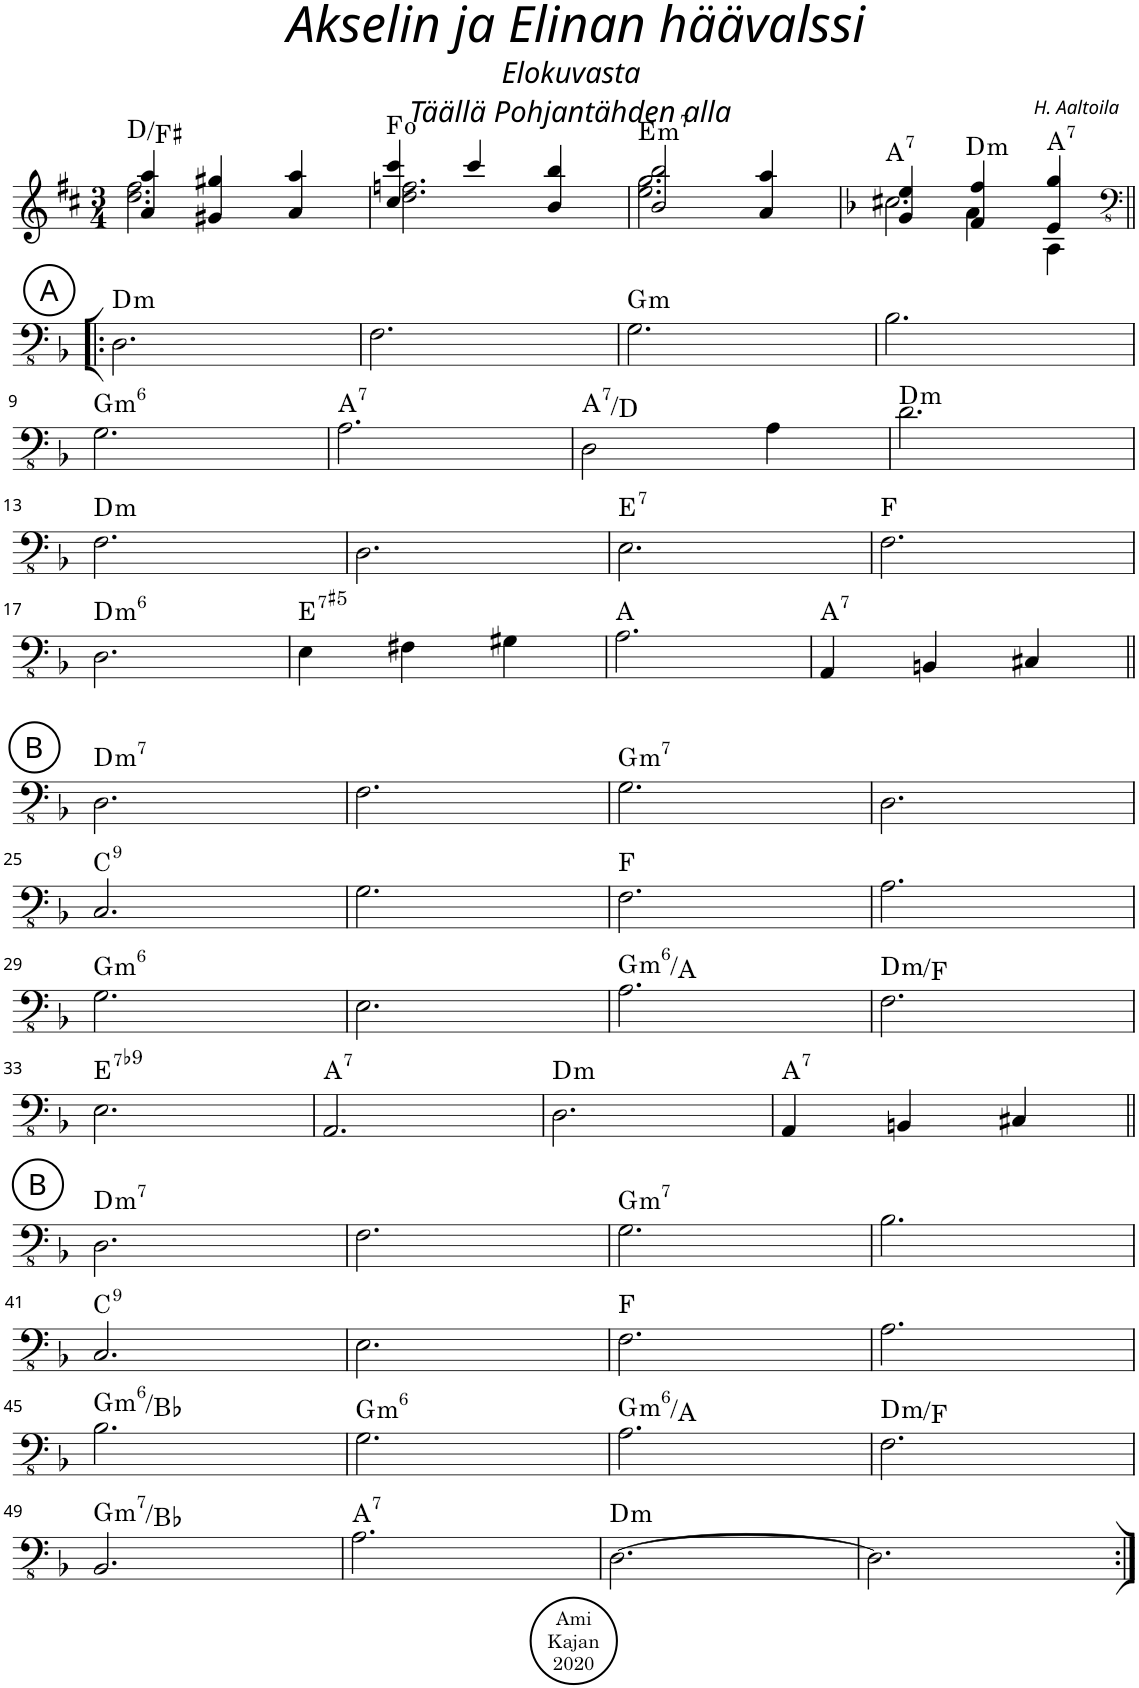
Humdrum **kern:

**kern	**harte
*part1	*part1
*staff1	*
*I"Piano	*
*I'Pno.	*
*clefG2	*
*k[f#c#]	*
*M3/4	*
=1	=1
*^	*
4a/ 4aa/	2.dd\ 2.ff#\	D:maj/3
4g#X/ 4gg#X/	.	.
4a/ 4aa/	.	.
=2	=2	=2
4cc#/ 4ccc#/	2.dd\ 2.ffn\	F:dim
4ccc#/	.	.
4b/ 4bb/	.	.
=3	=3	=3
!	!	!LO:H:kt=m7
2b/ 2bb/	2.ee\ 2.gg\	E:min7
4a/ 4aa/	.	.
*v	*v	*
=4	=4
*k[b-]	*
*^	*
*	*^	*
!	!	!	!LO:H:kt=7
4g/ 4ee/	2.cc#X\	4ryy	A:7
!	!	!	!LO:H:kt=m
4f/ 4ff/	.	4a\	D:min
!	!	!	!LO:H:kt=7
4e/ 4gg/	.	4A\	A:7
*v	*v	*v	*
!!LO:LB:g=z
=5!|:	=5!|:
!!LO:REH:place=s1:a:cj:enc=circle:fs=14:t=A
*clefFv4	*
*k[b-]	*
*^	*
*	*^	*
!	!	!	!LO:H:kt=m
*v	*v	*v	*
2.DD\	D:min
=6	=6
2.FF\	.
=7	=7
!	!LO:H:kt=m
2.GG\	G:min
=8	=8
2.BB-\	.
!!LO:LB:g=z
=9	=9
!	!LO:H:kt=m6
2.GG\	G:min6
=10	=10
!	!LO:H:kt=7
2.AA\	A:7
=11	=11
!	!LO:H:kt=7
2DD\	A:7/4
4AA\	.
=12	=12
!	!LO:H:kt=m
2.D\	D:min
!!LO:LB:g=z
=13	=13
!	!LO:H:kt=m
2.FF\	D:min
=14	=14
2.DD\	.
=15	=15
!	!LO:H:kt=7
2.EE\	E:7
=16	=16
2.FF\	F:maj
!!LO:LB:g=z
=17	=17
!	!LO:H:kt=m6
2.DD\	D:min6
=18	=18
!	!LO:H:kt=7
4EE\	E:(3,#5,b7)
4FF#X\	.
4GG#X\	.
=19	=19
2.AA\	A:maj
=20	=20
!	!LO:H:kt=7
4AAA/	A:7
4BBBn/	.
4CC#X/	.
!!LO:LB:g=z
!!LO:REH:place=s1:a:cj:enc=circle:fs=14:t=B
=21||	=21||
!	!LO:H:kt=m7
2.DD\	D:min7
=22	=22
2.FF\	.
=23	=23
!	!LO:H:kt=m7
2.GG\	G:min7
=24	=24
2.DD\	.
!!LO:LB:g=z
=25	=25
!	!LO:H:kt=9
2.CC/	C:9
=26	=26
2.GG\	.
=27	=27
2.FF\	F:maj
=28	=28
2.AA\	.
!!LO:LB:g=z
=29	=29
!	!LO:H:kt=m6
2.GG\	G:min6
=30	=30
2.EE\	.
=31	=31
!	!LO:H:kt=m6
2.AA\	G:min6/2
=32	=32
!	!LO:H:kt=m
2.FF\	D:min/b3
!!LO:LB:g=z
=33	=33
!	!LO:H:kt=7
2.EE\	E:7(b9)
=34	=34
!	!LO:H:kt=7
2.AAA/	A:7
=35	=35
!	!LO:H:kt=m
2.DD\	D:min
=36	=36
!	!LO:H:kt=7
4AAA/	A:7
4BBBn/	.
4CC#X/	.
!!LO:LB:g=z
!!LO:REH:place=s1:a:cj:enc=circle:fs=14:t=B
=37||	=37||
!	!LO:H:kt=m7
2.DD\	D:min7
=38	=38
2.FF\	.
=39	=39
!	!LO:H:kt=m7
2.GG\	G:min7
=40	=40
2.BB-\	.
!!LO:LB:g=z
=41	=41
!	!LO:H:kt=9
2.CC/	C:9
=42	=42
2.EE\	.
=43	=43
2.FF\	F:maj
=44	=44
2.AA\	.
!!LO:LB:g=z
=45	=45
!	!LO:H:kt=m6
2.BB-\	G:min6/b3
=46	=46
!	!LO:H:kt=m6
2.GG\	G:min6
=47	=47
!	!LO:H:kt=m6
2.AA\	G:min6/2
=48	=48
!	!LO:H:kt=m
2.FF\	D:min/b3
!!LO:LB:g=z
=49	=49
!	!LO:H:kt=m7
2.BBB-/	G:min7/b3
=50	=50
!	!LO:H:kt=7
2.AA\	A:7
=51	=51
!	!LO:H:kt=m
[2.DD\	D:min
=52	=52
2.DD\]	.
=:|!	=:|!
*-	*-
